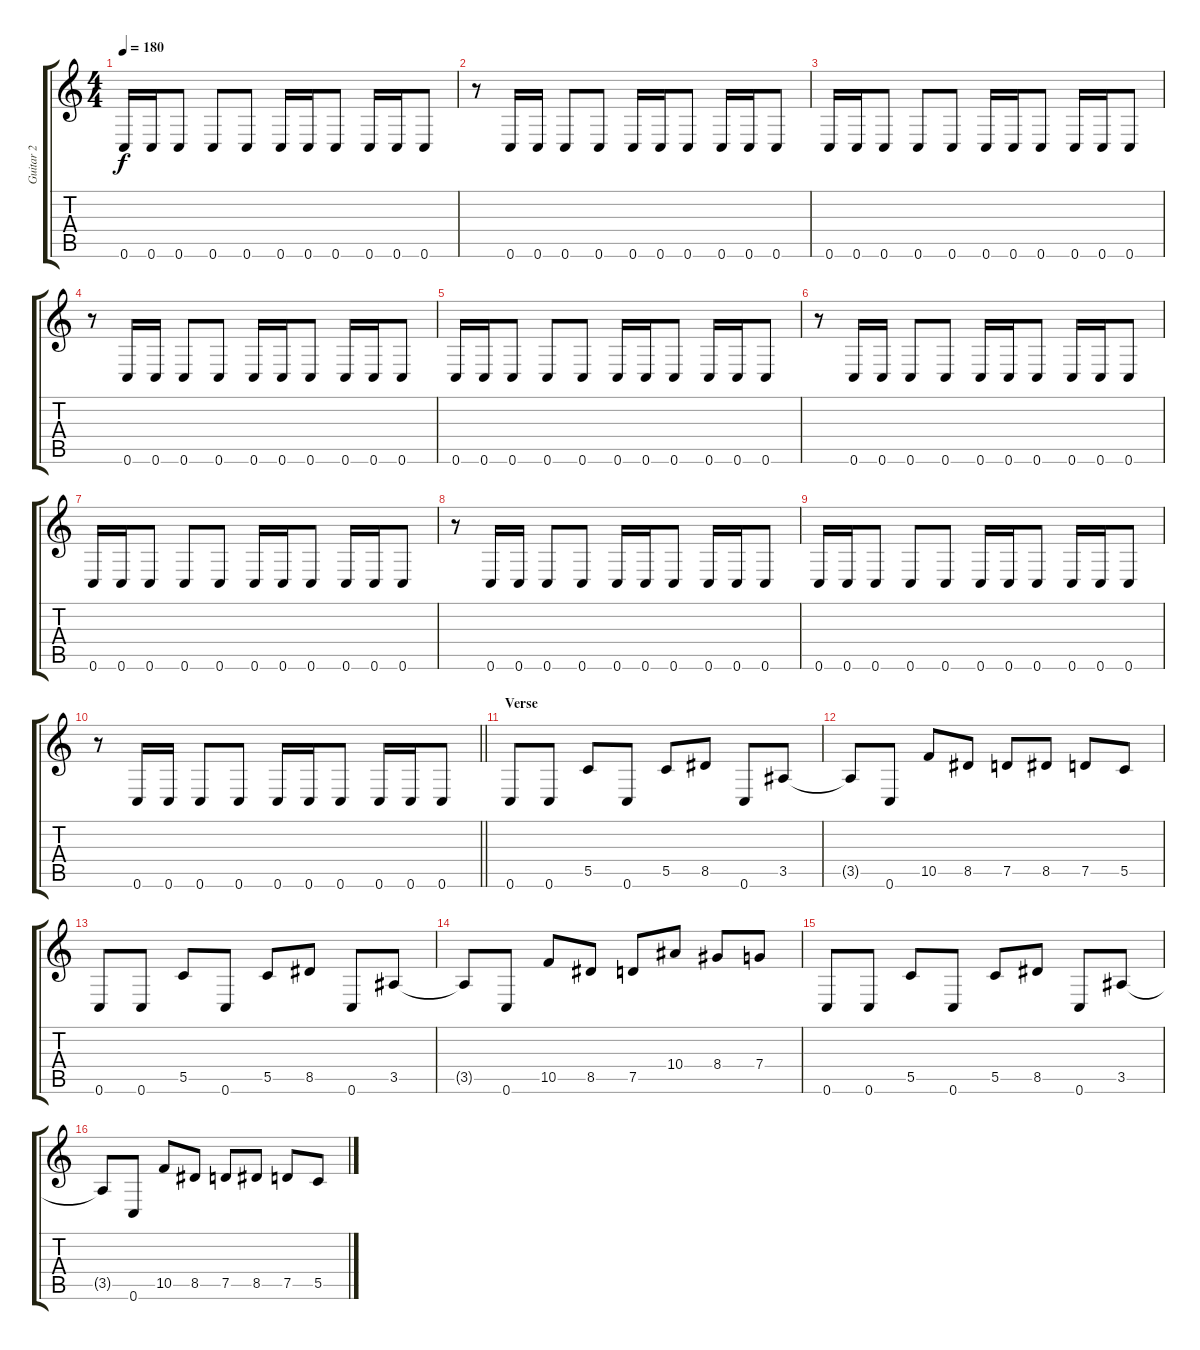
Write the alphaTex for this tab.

\track ("Guitar 2" "Guitar 2") {instrument overdrivenguitar}
\staff {score tabs}
\tuning (D4 A3 F3 C3 G2 C2) {hide}
\ts (4 4)
\tempo 180
\clef g2
\ks c
0.6.16{dy f} 0.6.16 0.6.8 0.6.8 0.6.8 0.6.16 0.6.16 0.6.8 0.6.16 0.6.16 0.6.8 |
r.8 0.6.16 0.6.16 0.6.8 0.6.8 0.6.16 0.6.16 0.6.8 0.6.16 0.6.16 0.6.8 |
0.6.16 0.6.16 0.6.8 0.6.8 0.6.8 0.6.16 0.6.16 0.6.8 0.6.16 0.6.16 0.6.8 |
r.8 0.6.16 0.6.16 0.6.8 0.6.8 0.6.16 0.6.16 0.6.8 0.6.16 0.6.16 0.6.8 |
0.6.16 0.6.16 0.6.8 0.6.8 0.6.8 0.6.16 0.6.16 0.6.8 0.6.16 0.6.16 0.6.8 |
r.8 0.6.16 0.6.16 0.6.8 0.6.8 0.6.16 0.6.16 0.6.8 0.6.16 0.6.16 0.6.8 |
0.6.16 0.6.16 0.6.8 0.6.8 0.6.8 0.6.16 0.6.16 0.6.8 0.6.16 0.6.16 0.6.8 |
r.8 0.6.16 0.6.16 0.6.8 0.6.8 0.6.16 0.6.16 0.6.8 0.6.16 0.6.16 0.6.8 |
0.6.16 0.6.16 0.6.8 0.6.8 0.6.8 0.6.16 0.6.16 0.6.8 0.6.16 0.6.16 0.6.8 |
\barLineRight lightlight
r.8 0.6.16 0.6.16 0.6.8 0.6.8 0.6.16 0.6.16 0.6.8 0.6.16 0.6.16 0.6.8 |
\section ("" "Verse")
0.6.8{volume 6} 0.6.8 5.5.8 0.6.8 5.5.8 8.5.8 0.6.8 3.5.8 |
3.5{t}.8 0.6.8 10.5.8 8.5.8 7.5.8 8.5.8 7.5.8 5.5.8 |
0.6.8 0.6.8 5.5.8 0.6.8 5.5.8 8.5.8 0.6.8 3.5.8 |
3.5{t}.8 0.6.8 10.5.8 8.5.8 7.5.8 10.4.8 8.4.8 7.4.8 |
0.6.8 0.6.8 5.5.8 0.6.8 5.5.8 8.5.8 0.6.8 3.5.8 |
3.5{t}.8 0.6.8 10.5.8 8.5.8 7.5.8 8.5.8 7.5.8 5.5.8
